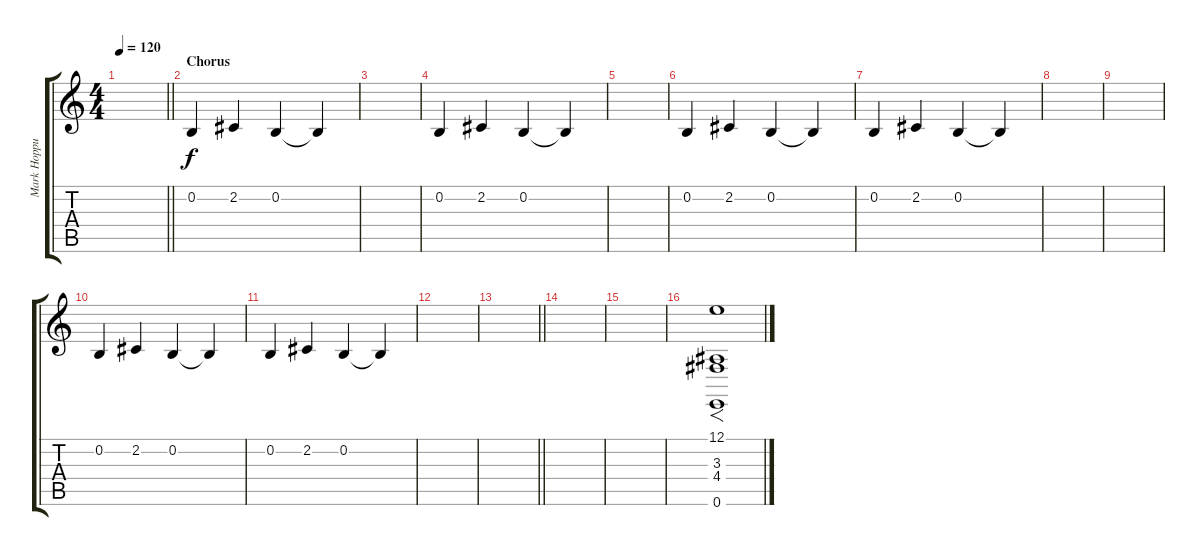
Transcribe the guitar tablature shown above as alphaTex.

\track ("Mark Hoppus - Backing Vocals" "Mark Hoppu") {instrument lead6voice}
\staff {score tabs}
\tuning (E4 B3 G3 D3 A2 E2) {hide}
\ts (4 4)
\tempo 120
\clef g2
\barLineRight lightlight
\ks c
|
\section ("" "Chorus")
0.2.4 2.2.4 0.2.4 0.2{t}.4 |
|
0.2.4 2.2.4 0.2.4 0.2{t}.4 |
|
0.2.4 2.2.4 0.2.4 0.2{t}.4 |
0.2.4 2.2.4 0.2.4 0.2{t}.4 |
|
|
0.2.4 2.2.4 0.2.4 0.2{t}.4 |
0.2.4 2.2.4 0.2.4 0.2{t}.4 |
|
\barLineRight lightlight
|
|
|
(12.1 3.3 4.4 0.6).1{f}
